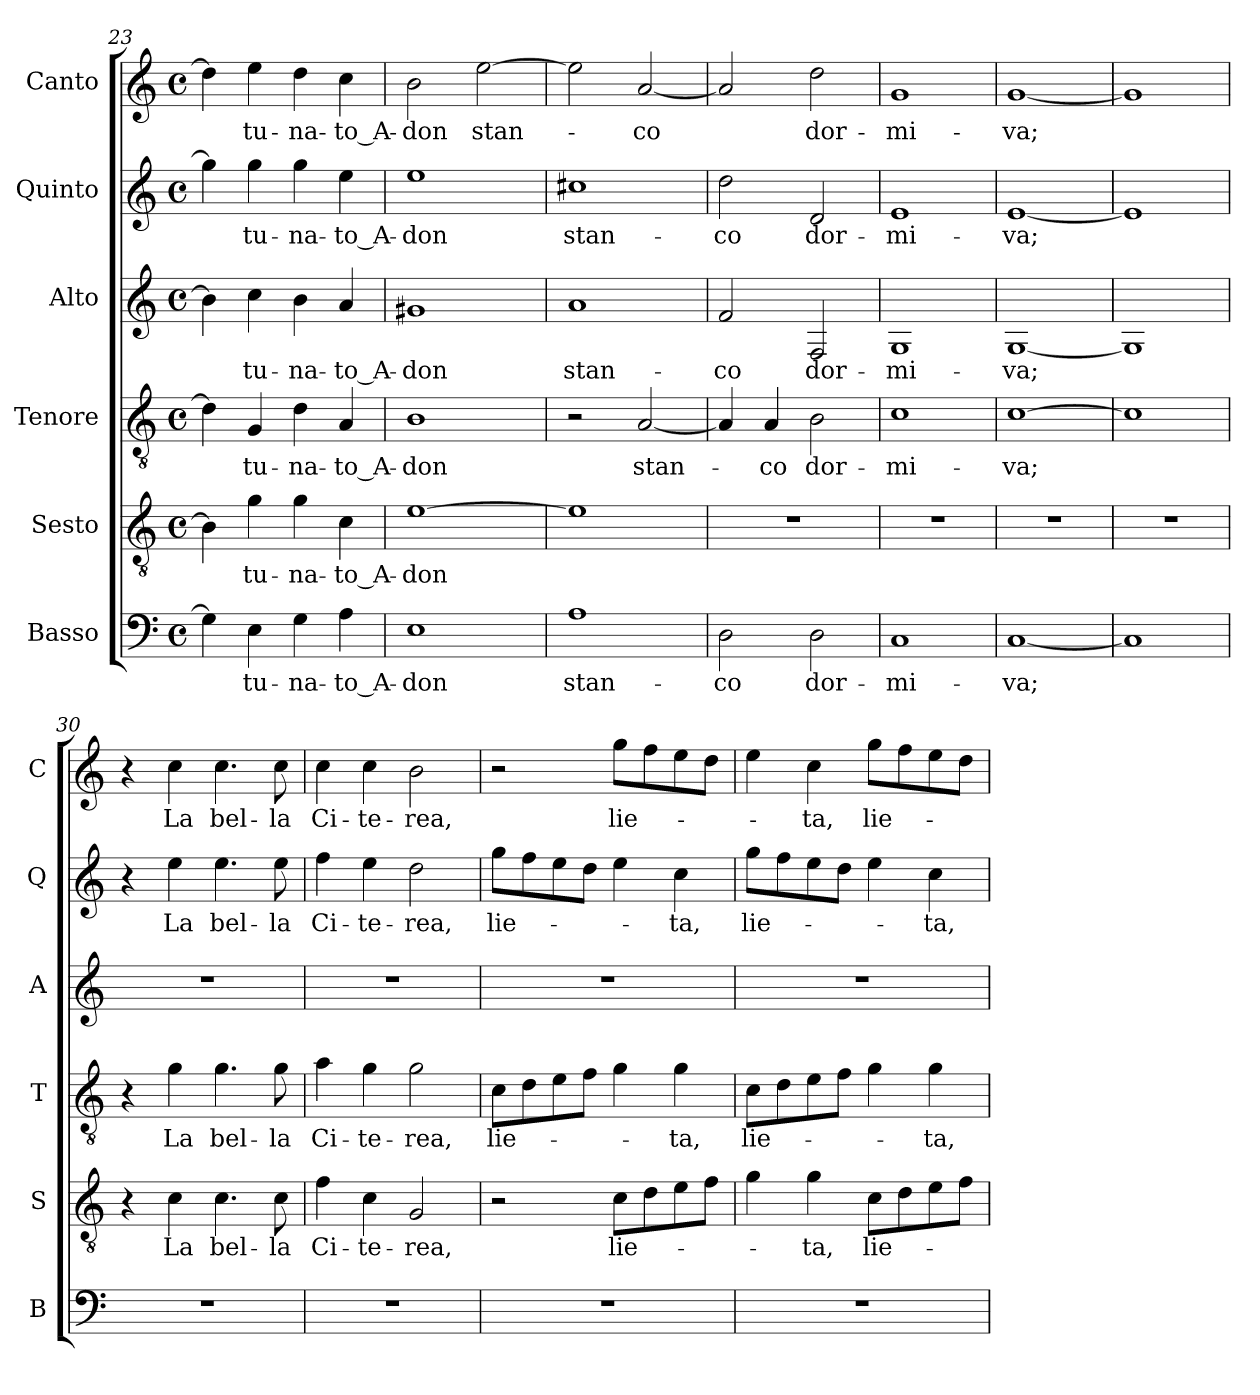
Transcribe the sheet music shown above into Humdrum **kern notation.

**kern	**text	**kern	**text	**kern	**text	**kern	**text	**kern	**text	**kern	**text
*part6	*part6	*part5	*part5	*part4	*part4	*part3	*part3	*part2	*part2	*part1	*part1
*staff6	*staff6	*staff5	*staff5	*staff4	*staff4	*staff3	*staff3	*staff2	*staff2	*staff1	*staff1
*I"Basso	*	*I"Sesto	*	*I"Tenore	*	*I"Alto	*	*I"Quinto	*	*I"Canto	*
*I'B	*	*I'S	*	*I'T	*	*I'A	*	*I'Q	*	*I'C	*
*clefF4	*	*clefGv2	*	*clefGv2	*	*clefG2	*	*clefG2	*	*clefG2	*
*k[]	*	*k[]	*	*k[]	*	*k[]	*	*k[]	*	*k[]	*
*C:	*	*C:	*	*C:	*	*C:	*	*C:	*	*C:	*
*M4/4	*	*M4/4	*	*M4/4	*	*M4/4	*	*M4/4	*	*M4/4	*
*met(c)	*	*met(c)	*	*met(c)	*	*met(c)	*	*met(c)	*	*met(c)	*
=23	=23	=23	=23	=23	=23	=23	=23	=23	=23	=23	=23
4G]	.	4B]	.	4d]	.	4b]	.	4gg]	.	4dd]	.
4E	tu-	4g	tu-	4G	tu-	4cc	tu-	4gg	tu-	4ee	tu-
4G	na-	4g	na-	4d	na-	4b	na-	4gg	na-	4dd	na-
4A	to_A-	4c	to_A-	4A	to_A-	4a	to_A-	4ee	to_A-	4cc	to_A-
=24	=24	=24	=24	=24	=24	=24	=24	=24	=24	=24	=24
1E	-don	[1e	-don	1B	-don	1g#X	-don	1ee	-don	2b	-don
.	.	.	.	.	.	.	.	.	.	[2ee	stan-
=25	=25	=25	=25	=25	=25	=25	=25	=25	=25	=25	=25
1A	stan-	1e]	.	2r	.	1a	stan-	1cc#X	stan-	2ee]	.
.	.	.	.	[2A	stan-	.	.	.	.	[2a	-co
=26	=26	=26	=26	=26	=26	=26	=26	=26	=26	=26	=26
2D	-co	1r	.	4A]	.	2f	-co	2dd	-co	2a]	.
.	.	.	.	4A	-co	.	.	.	.	.	.
2D	dor-	.	.	2B	dor-	2F	dor-	2d	dor-	2dd	dor-
=27	=27	=27	=27	=27	=27	=27	=27	=27	=27	=27	=27
1C	mi-	1r	.	1c	mi-	1G	mi-	1e	mi-	1g	mi-
=28	=28	=28	=28	=28	=28	=28	=28	=28	=28	=28	=28
[1C	-va;	1r	.	[1c	-va;	[1G	-va;	[1e	-va;	[1g	-va;
=29	=29	=29	=29	=29	=29	=29	=29	=29	=29	=29	=29
1C]	.	1r	.	1c]	.	1G]	.	1e]	.	1g]	.
=30	=30	=30	=30	=30	=30	=30	=30	=30	=30	=30	=30
1r	.	4r	.	4r	.	1r	.	4r	.	4r	.
.	.	4c	-La	4g	-La	.	.	4ee	-La	4cc	-La
.	.	4.c	bel-	4.g	bel-	.	.	4.ee	bel-	4.cc	bel-
.	.	8c	-la	8g	-la	.	.	8ee	-la	8cc	-la
=31	=31	=31	=31	=31	=31	=31	=31	=31	=31	=31	=31
1r	.	4f	Ci-	4a	Ci-	1r	.	4ff	Ci-	4cc	Ci-
.	.	4c	te-	4g	te-	.	.	4ee	te-	4cc	te-
.	.	2G	-rea,	2g	-rea,	.	.	2dd	-rea,	2b	-rea,
=32	=32	=32	=32	=32	=32	=32	=32	=32	=32	=32	=32
1r	.	2r	.	8cL	lie-	1r	.	8ggL	lie-	2r	.
.	.	.	.	8d	.	.	.	8ff	.	.	.
.	.	.	.	8e	.	.	.	8ee	.	.	.
.	.	.	.	8fJ	.	.	.	8ddJ	.	.	.
.	.	8cL	lie-	4g	.	.	.	4ee	.	8ggL	lie-
.	.	8d	.	.	.	.	.	.	.	8ff	.
.	.	8e	.	4g	-ta,	.	.	4cc	-ta,	8ee	.
.	.	8fJ	.	.	.	.	.	.	.	8ddJ	.
=33	=33	=33	=33	=33	=33	=33	=33	=33	=33	=33	=33
1r	.	4g	.	8cL	lie-	1r	.	8ggL	lie-	4ee	.
.	.	.	.	8d	.	.	.	8ff	.	.	.
.	.	4g	-ta,	8e	.	.	.	8ee	.	4cc	-ta,
.	.	.	.	8fJ	.	.	.	8ddJ	.	.	.
.	.	8cL	lie-	4g	.	.	.	4ee	.	8ggL	lie-
.	.	8d	.	.	.	.	.	.	.	8ff	.
.	.	8e	.	4g	-ta,	.	.	4cc	-ta,	8ee	.
.	.	8fJ	.	.	.	.	.	.	.	8ddJ	.
=	=	=	=	=	=	=	=	=	=	=	=
*-	*-	*-	*-	*-	*-	*-	*-	*-	*-	*-	*-
